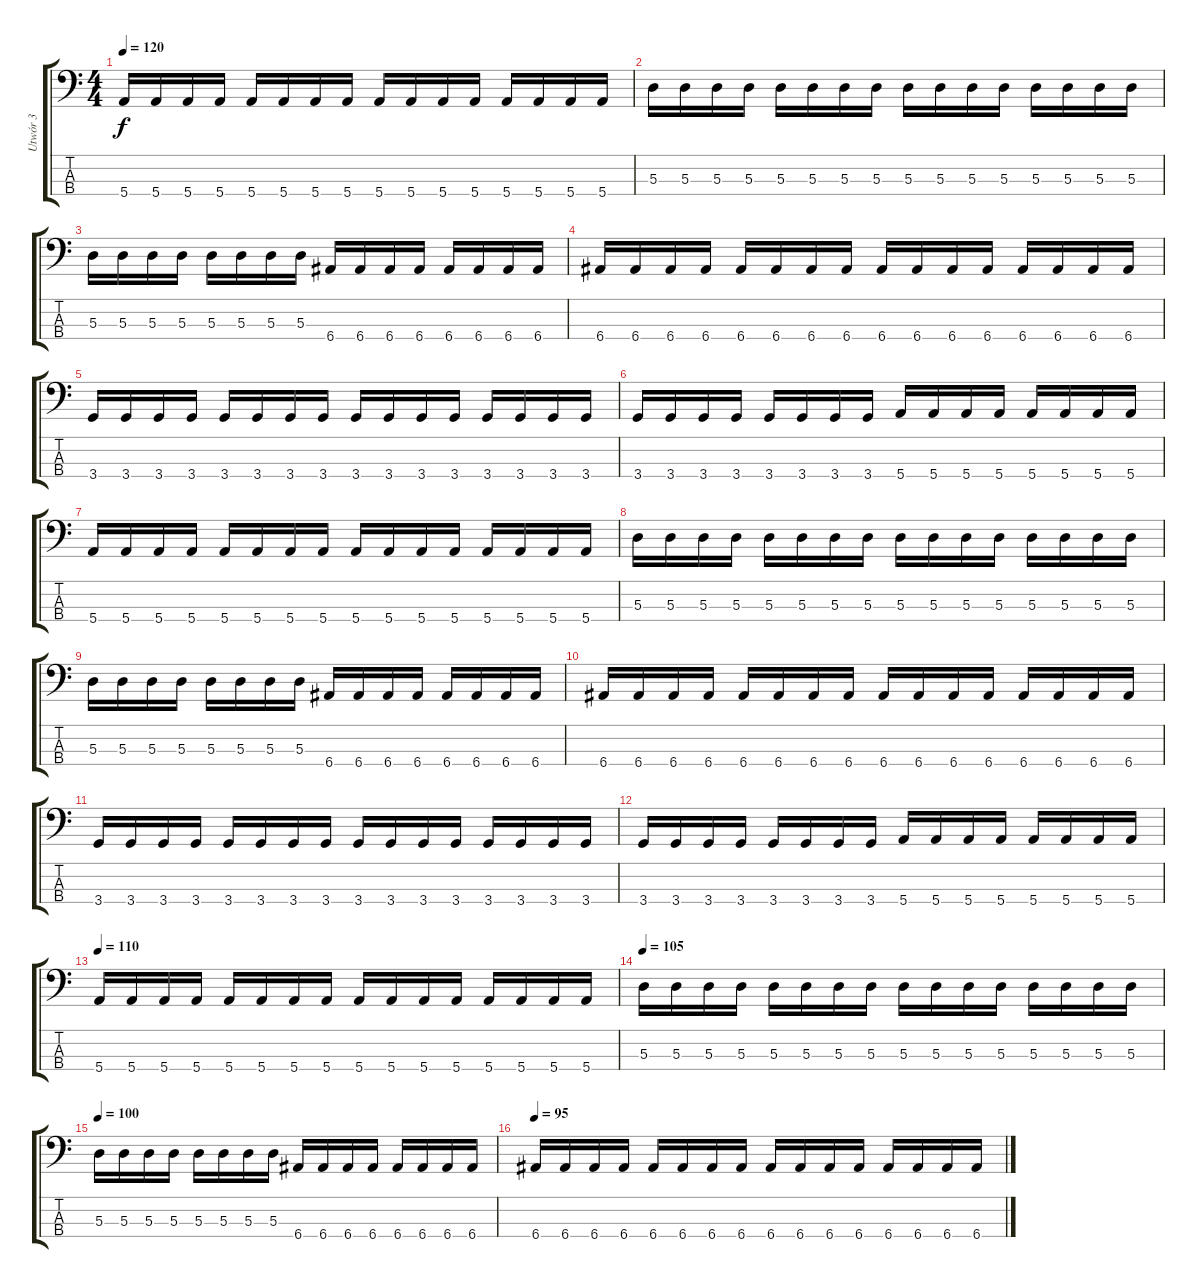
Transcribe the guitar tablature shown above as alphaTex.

\track ("Utwór 3" "Utwór 3") {instrument electricbassfinger}
\staff {score tabs}
\tuning (G2 D2 A1 E1) {hide}
\ts (4 4)
\tempo 120
\clef f4
\ks c
5.4.16{dy f} 5.4.16 5.4.16 5.4.16 5.4.16 5.4.16 5.4.16 5.4.16 5.4.16 5.4.16 5.4.16 5.4.16 5.4.16 5.4.16 5.4.16 5.4.16 |
5.3.16 5.3.16 5.3.16 5.3.16 5.3.16 5.3.16 5.3.16 5.3.16 5.3.16 5.3.16 5.3.16 5.3.16 5.3.16 5.3.16 5.3.16 5.3.16 |
5.3.16 5.3.16 5.3.16 5.3.16 5.3.16 5.3.16 5.3.16 5.3.16 6.4.16 6.4.16 6.4.16 6.4.16 6.4.16 6.4.16 6.4.16 6.4.16 |
6.4.16 6.4.16 6.4.16 6.4.16 6.4.16 6.4.16 6.4.16 6.4.16 6.4.16 6.4.16 6.4.16 6.4.16 6.4.16 6.4.16 6.4.16 6.4.16 |
3.4.16 3.4.16 3.4.16 3.4.16 3.4.16 3.4.16 3.4.16 3.4.16 3.4.16 3.4.16 3.4.16 3.4.16 3.4.16 3.4.16 3.4.16 3.4.16 |
3.4.16 3.4.16 3.4.16 3.4.16 3.4.16 3.4.16 3.4.16 3.4.16 5.4.16 5.4.16 5.4.16 5.4.16 5.4.16 5.4.16 5.4.16 5.4.16 |
5.4.16 5.4.16 5.4.16 5.4.16 5.4.16 5.4.16 5.4.16 5.4.16 5.4.16 5.4.16 5.4.16 5.4.16 5.4.16 5.4.16 5.4.16 5.4.16 |
5.3.16 5.3.16 5.3.16 5.3.16 5.3.16 5.3.16 5.3.16 5.3.16 5.3.16 5.3.16 5.3.16 5.3.16 5.3.16 5.3.16 5.3.16 5.3.16 |
5.3.16 5.3.16 5.3.16 5.3.16 5.3.16 5.3.16 5.3.16 5.3.16 6.4.16 6.4.16 6.4.16 6.4.16 6.4.16 6.4.16 6.4.16 6.4.16 |
6.4.16 6.4.16 6.4.16 6.4.16 6.4.16 6.4.16 6.4.16 6.4.16 6.4.16 6.4.16 6.4.16 6.4.16 6.4.16 6.4.16 6.4.16 6.4.16 |
3.4.16 3.4.16 3.4.16 3.4.16 3.4.16 3.4.16 3.4.16 3.4.16 3.4.16 3.4.16 3.4.16 3.4.16 3.4.16 3.4.16 3.4.16 3.4.16 |
3.4.16 3.4.16 3.4.16 3.4.16 3.4.16 3.4.16 3.4.16 3.4.16 5.4.16 5.4.16 5.4.16 5.4.16 5.4.16 5.4.16 5.4.16 5.4.16 |
\tempo 110
5.4.16 5.4.16 5.4.16 5.4.16 5.4.16 5.4.16 5.4.16 5.4.16 5.4.16 5.4.16 5.4.16 5.4.16 5.4.16 5.4.16 5.4.16 5.4.16 |
\tempo 105
5.3.16 5.3.16 5.3.16 5.3.16 5.3.16 5.3.16 5.3.16 5.3.16 5.3.16 5.3.16 5.3.16 5.3.16 5.3.16 5.3.16 5.3.16 5.3.16 |
\tempo 100
5.3.16 5.3.16 5.3.16 5.3.16 5.3.16 5.3.16 5.3.16 5.3.16 6.4.16 6.4.16 6.4.16 6.4.16 6.4.16 6.4.16 6.4.16 6.4.16 |
\tempo 95
6.4.16 6.4.16 6.4.16 6.4.16 6.4.16 6.4.16 6.4.16 6.4.16 6.4.16 6.4.16 6.4.16 6.4.16 6.4.16 6.4.16 6.4.16 6.4.16
